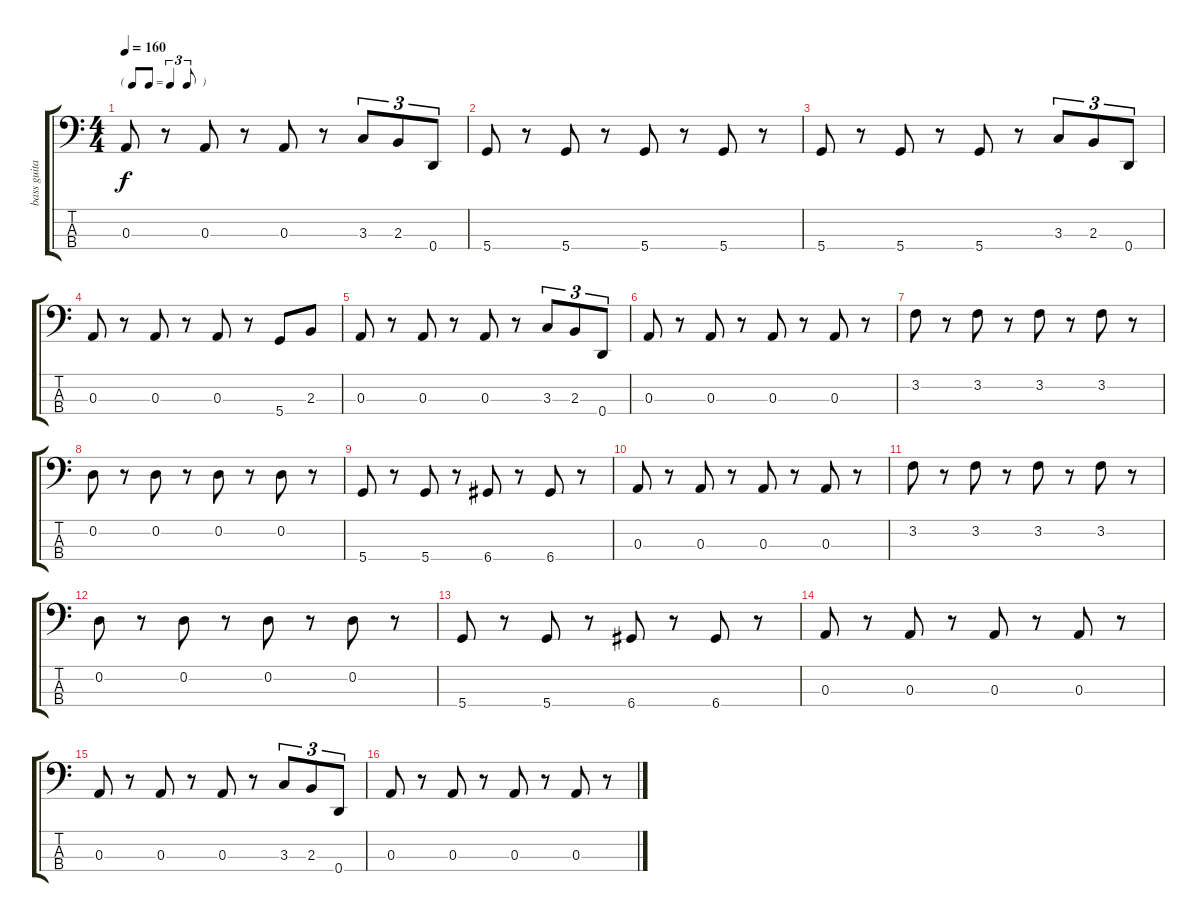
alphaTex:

\track ("bass guitar" "bass guita") {instrument electricbasspick}
\staff {score tabs}
\tuning (G2 D2 A1 D1) {hide}
\ts (4 4)
\tf triplet8th
\tempo 160
\clef f4
\ks c
0.3.8{dy f} r.8 0.3.8 r.8 0.3.8 r.8 3.3.8{tu (3 2)} 2.3.8{tu (3 2)} 0.4.8{tu (3 2)} |
5.4.8 r.8 5.4.8 r.8 5.4.8 r.8 5.4.8 r.8 |
5.4.8 r.8 5.4.8 r.8 5.4.8 r.8 3.3.8{tu (3 2)} 2.3.8{tu (3 2)} 0.4.8{tu (3 2)} |
0.3.8 r.8 0.3.8 r.8 0.3.8 r.8 5.4.8 2.3.8 |
0.3.8 r.8 0.3.8 r.8 0.3.8 r.8 3.3.8{tu (3 2)} 2.3.8{tu (3 2)} 0.4.8{tu (3 2)} |
0.3.8 r.8 0.3.8 r.8 0.3.8 r.8 0.3.8 r.8 |
3.2.8 r.8 3.2.8 r.8 3.2.8 r.8 3.2.8 r.8 |
0.2.8 r.8 0.2.8 r.8 0.2.8 r.8 0.2.8 r.8 |
5.4.8 r.8 5.4.8 r.8 6.4.8 r.8 6.4.8 r.8 |
0.3.8 r.8 0.3.8 r.8 0.3.8 r.8 0.3.8 r.8 |
3.2.8 r.8 3.2.8 r.8 3.2.8 r.8 3.2.8 r.8 |
0.2.8 r.8 0.2.8 r.8 0.2.8 r.8 0.2.8 r.8 |
5.4.8 r.8 5.4.8 r.8 6.4.8 r.8 6.4.8 r.8 |
0.3.8 r.8 0.3.8 r.8 0.3.8 r.8 0.3.8 r.8 |
0.3.8 r.8 0.3.8 r.8 0.3.8 r.8 3.3.8{tu (3 2)} 2.3.8{tu (3 2)} 0.4.8{tu (3 2)} |
0.3.8 r.8 0.3.8 r.8 0.3.8 r.8 0.3.8 r.8
